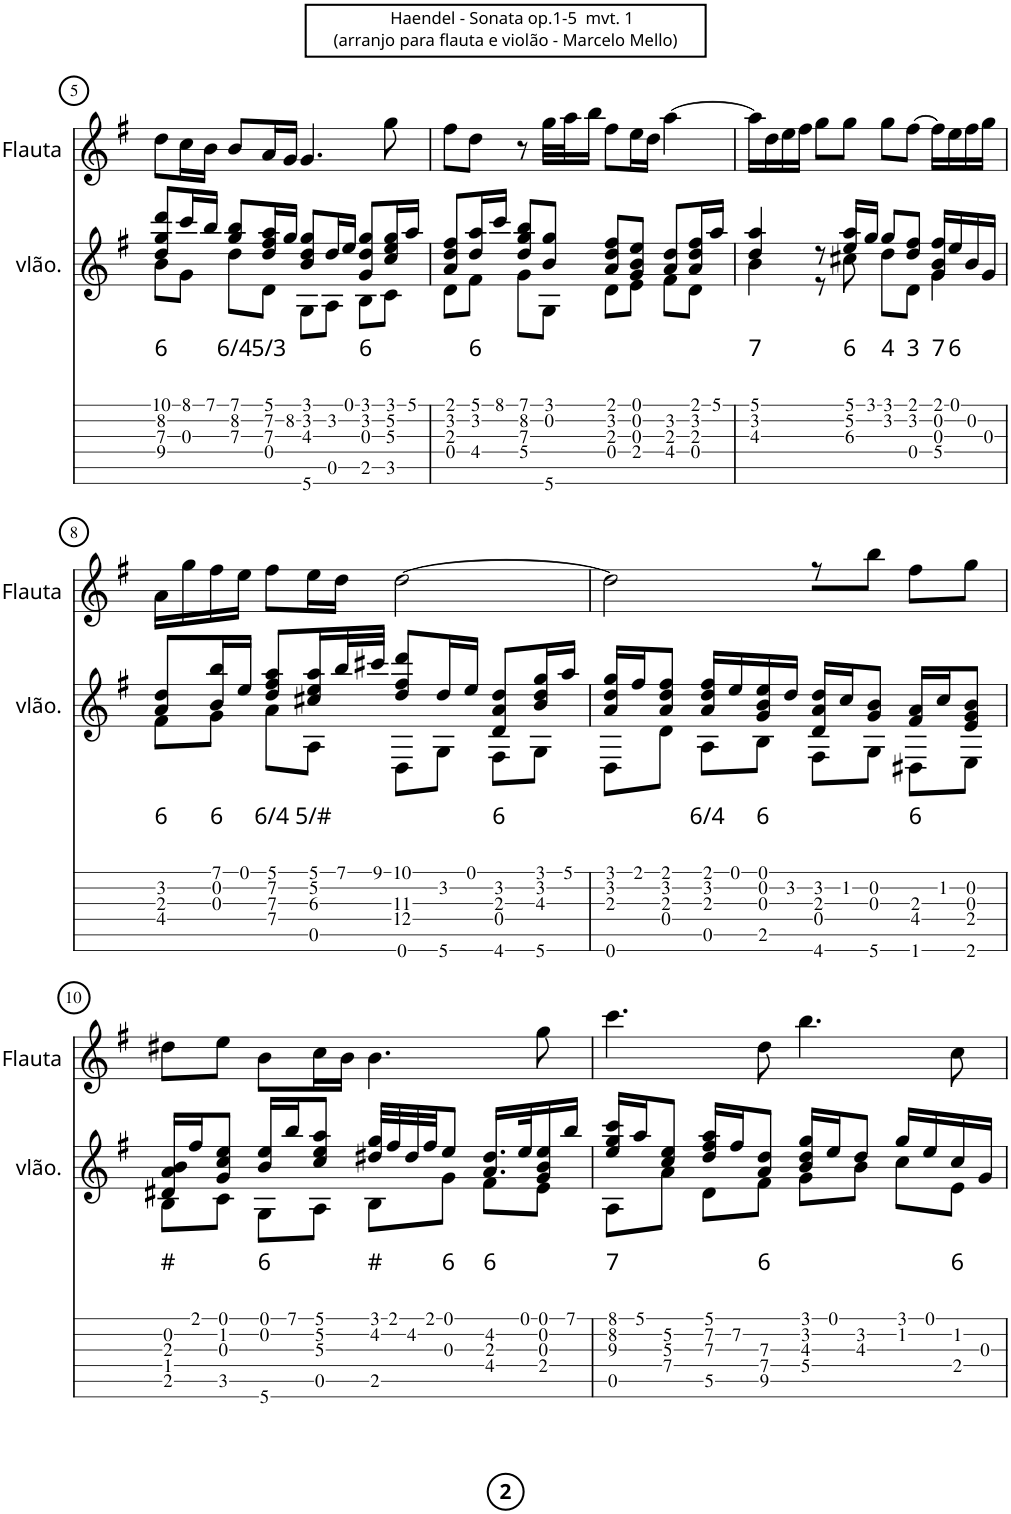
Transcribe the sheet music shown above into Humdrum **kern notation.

**kern	**kern	**text	**kern
*part3	*part2	*part2	*part1
*staff3	*staff2	*staff2	*staff1
*I"Violão [Tablatura]	*I"Violão (6ª em RE)	*	*I"Flauta
*	*I'vlão.	*	*I'Flauta
!!LO:PB:g=z
*	*clefG2	*	*clefG2
*	*Trd7c12	*	*
*k[f#]	*k[f#]	*	*k[f#]
*M4/4	*M4/4	*	*M4/4
=5	=5	=5	=5
*^	*	*	*
!	!	!	!LO:LY:b	!
*	*	*^	*	*
8d\ 8g\ 8dd\L	8BL	8dd/ 8gg/ 8ddd/L	8b\L	6	8dd\L
16ccL	8GJ	16ccc/L	8g\J	.	16cc\L
16bJJ	.	16bb/JJ	.	.	16b\JJ
!	!	!	!	!LO:LY:b	!
8g\ 8b\L	8dL	8gg/ 8bb/L	8dd\L	6/4	8b/L
!	!	!	!	!LO:LY:b	!
16d\ 16f#\ 16a\L	8DJ	16dd/ 16ff#/ 16aa/L	8d\J	5/3	16a/L
16gJJ	.	16gg/JJ	.	.	16g/JJ
8B\ 8d\ 8g\L	8GGL	8b/ 8dd/ 8gg/L	8G\L	.	4.g/
16dL	8AAJ	16dd/L	8A\J	.	.
16eJJ	.	16ee/JJ	.	.	.
!	!	!	!	!LO:LY:b	!
8G\ 8d\ 8g\L	8BBL	8g/ 8dd/ 8gg/L	8B\L	6	.
16c\ 16e\ 16g\L	8CJ	16cc/ 16ee/ 16gg/L	8c\J	.	8gg\
16aJJ	.	16aa/JJ	.	.	.
=6	=6	=6	=6	=6	=6
8A\ 8d\ 8f#\L	8DL	8a/ 8dd/ 8ff#/L	8d\L	.	8ff#\L
!	!	!	!	!LO:LY:b	!
16d\ 16a\L	8F#J	16dd/ 16aa/L	8f#\J	6	8dd\J
16ccJJ	.	16ccc/JJ	.	.	.
8d\ 8g\ 8b\L	8GL	8dd/ 8gg/ 8bb/L	8g\L	.	8r
8B\ 8g\J	8GGJ	8b/ 8gg/J	8G\J	.	32gg\LLL
.	.	.	.	.	32aa\J
.	.	.	.	.	16bb\JJ
8A\ 8d\ 8f#\L	8DL	8a/ 8dd/ 8ff#/L	8d\L	.	8ff#\L
8G\ 8B\ 8e\J	8EJ	8g/ 8b/ 8ee/J	8e\J	.	16ee\L
.	.	.	.	.	16dd\JJ
8A\ 8d\L	8F#L	8a/ 8dd/L	8f#\L	.	[4aa\
16A\ 16d\ 16f#\L	8DJ	16a/ 16dd/ 16ff#/L	8d\J	.	.
16aJJ	.	16aa/JJ	.	.	.
=7	=7	=7	=7	=7	=7
!	!	!	!	!LO:LY:b	!
4d 4a	4B	4dd/ 4aa/	4b\	7	16aa\LL]
.	.	.	.	.	16dd\
.	.	.	.	.	16ee\
.	.	.	.	.	16ff#\JJ
8r	8r	8r	8r	.	8gg\L
!	!	!	!	!LO:LY:b	!
16e\ 16a\LL	8c#X	16ee/ 16aa/LL	8cc#X\	6	8gg\J
16gJJ	.	16gg/JJ	.	.	.
!	!	!	!	!LO:LY:b	!
8gL	8dL	8gg/L	8dd\L	4	8gg\L
!	!	!	!	!LO:LY:b	!
8d\ 8f#\J	8DJ	8dd/ 8ff#/J	8d\J	3	[8ff#\J
!	!	!	!	!LO:LY:b	!
16G\ 16B\ 16f#\LL	4G	16g/ 16b/ 16ff#/LL	4g\	7	16ff#\LL]
!	!	!	!	!LO:LY:b	!
16eJ	.	16ee/	.	6	16ee\
16BL	.	16b/	.	.	16ff#\
16GJJ	.	16g/JJ	.	.	16gg\JJ
!!LO:LB:g=z
=8	=8	=8	=8	=8	=8
!	!	!	!	!LO:LY:b	!
8A\ 8d\L	8F#L	8a/ 8dd/L	8f#\L	6	16a\LL
.	.	.	.	.	16gg\
!	!	!	!	!LO:LY:b	!
16B\ 16b\L	8GJ	16b/ 16bb/L	8g\J	6	16ff#\
16eJJ	.	16ee/JJ	.	.	16ee\JJ
!	!	!	!	!LO:LY:b	!
8d\ 8f#\ 8a\L	8AL	8dd/ 8ff#/ 8aa/L	8a\L	6/4	8ff#\L
!	!	!	!	!LO:LY:b	!
16c#X\ 16e\ 16a\L	8AAJ	16cc#X/ 16ee/ 16aa/L	8A\J	5/#	16ee\L
32bL	.	32bb/L	.	.	16dd\JJ
32cc#XJJJ	.	32ccc#X/JJJ	.	.	.
8d\ 8f#\ 8dd\L	8DDL	8dd/ 8ff#/ 8ddd/L	8D\L	.	[2dd\
16dL	8GGJ	16dd/L	8G\J	.	.
16eJJ	.	16ee/JJ	.	.	.
!	!	!	!	!LO:LY:b	!
8D\ 8A\ 8d\L	8FF#L	8d/ 8a/ 8dd/L	8F#\L	6	.
16B\ 16d\ 16g\L	8GGJ	16b/ 16dd/ 16gg/L	8G\J	.	.
16aJJ	.	16aa/JJ	.	.	.
=9	=9	=9	=9	=9	=9
16A\ 16d\ 16g\LL	8DDL	16a/ 16dd/ 16gg/LL	8D\L	.	2dd\]
16f#J	.	16ff#/J	.	.	.
8A\ 8d\ 8f#\J	8DJ	8a/ 8dd/ 8ff#/J	8d\J	.	.
!	!	!	!	!LO:LY:b	!
16A\ 16d\ 16f#\LL	8AAL	16a/ 16dd/ 16ff#/LL	8A\L	6/4	.
16eJ	.	16ee/	.	.	.
!	!	!	!	!LO:LY:b	!
16G\ 16B\ 16e\L	8BBJ	16g/ 16b/ 16ee/	8B\J	6	.
16dJJ	.	16dd/JJ	.	.	.
16D\ 16A\ 16d\LL	8FF#L	16d/ 16a/ 16dd/LL	8F#\L	.	8r
16cJ	.	16cc/J	.	.	.
8G\ 8B\J	8GGJ	8g/ 8b/J	8G\J	.	8bb\J
!	!	!	!	!LO:LY:b	!
16F#\ 16A\LL	8DD#XL	16f#/ 16a/LL	8D#X\L	6	8ff#\L
16cJ	.	16cc/J	.	.	.
8E\ 8G\ 8B\J	8EEJ	8e/ 8g/ 8b/J	8E\J	.	8gg\J
!!LO:LB:g=z
=10	=10	=10	=10	=10	=10
!	!	!	!	!LO:LY:b	!
16D#X\ 16A\ 16B\LL	8BBL	16d#X/ 16a/ 16b/LL	8B\L	#	8dd#X\L
16f#J	.	16ff#/J	.	.	.
8G\ 8c\ 8e\J	8CJ	8g/ 8cc/ 8ee/J	8c\J	.	8ee\J
!	!	!	!	!LO:LY:b	!
16B\ 16e\LL	8GGL	16b/ 16ee/LL	8G\L	6	8b\L
16bJ	.	16bb/J	.	.	.
8c\ 8e\ 8a\J	8AAJ	8cc/ 8ee/ 8aa/J	8A\J	.	16cc\L
.	.	.	.	.	16b\JJ
!	!	!	!	!LO:LY:b	!
32d#X\ 32g\LLL	8BBL	32dd#X/ 32gg/LLL	8B\L	#	4.b\
32f#	.	32ff#/	.	.	.
32d#	.	32dd#/	.	.	.
32f#JJ	.	32ff#/JJ	.	.	.
!	!	!	!	!LO:LY:b	!
8eJ	8GJ	8ee/J	8g\J	6	.
!	!	!	!	!LO:LY:b	!
16.A\ 16.d#\LL	8F#L	16.a/ 16.dd#/LL	8f#\L	6	.
32eJk	.	32ee/K	.	.	.
16G\ 16B\ 16e\L	8EJ	16g/ 16b/ 16ee/	8e\J	.	8gg\
16bJJ	.	16bb/JJ	.	.	.
=11	=11	=11	=11	=11	=11
!	!	!	!	!LO:LY:b	!
16e\ 16g\ 16cc\LL	8AAL	16ee/ 16gg/ 16ccc/LL	8A\L	7	4.ccc\
16aJ	.	16aa/J	.	.	.
8c\ 8e\J	8AJ	8cc/ 8ee/J	8a\J	.	.
16d\ 16f#\ 16a\LL	8DL	16dd/ 16ff#/ 16aa/LL	8d\L	.	.
16f#J	.	16ff#/J	.	.	.
!	!	!	!	!LO:LY:b	!
8A\ 8d\J	8F#J	8a/ 8dd/J	8f#\J	6	8dd\
16B\ 16d\ 16g\LL	8GL	16b/ 16dd/ 16gg/LL	8g\L	.	4.bb\
16eJ	.	16ee/J	.	.	.
8dJ	8BJ	8dd/J	8b\J	.	.
16gLL	8cL	16gg/LL	8cc\L	.	.
16eJ	.	16ee/	.	.	.
!	!	!	!	!LO:LY:b	!
16cL	8EJ	16cc/	8e\J	6	8cc\
16GJJ	.	16g/JJ	.	.	.
*v	*v	*	*	*	*
*	*v	*v	*	*
=	=	=	=
*-	*-	*-	*-
